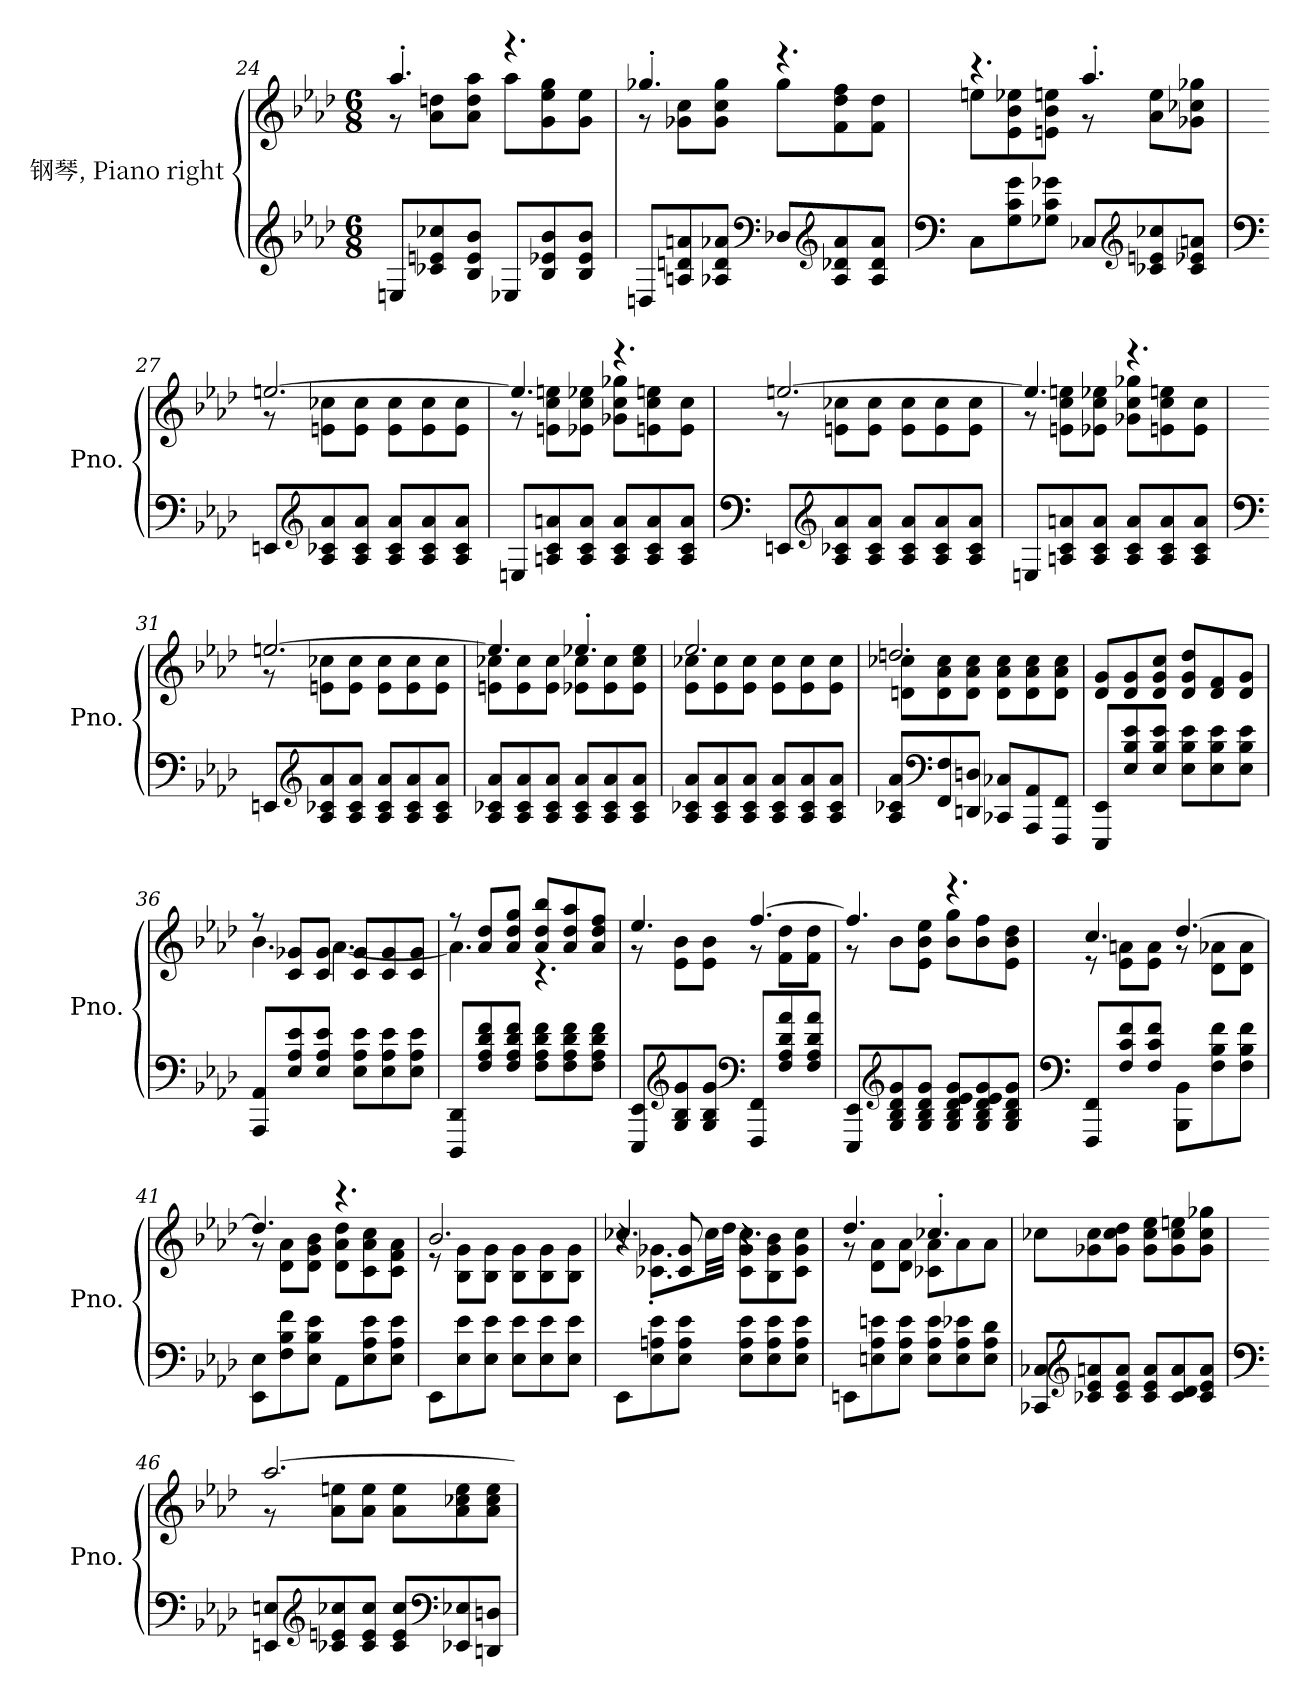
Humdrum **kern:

**kern	**kern
*part1	*part1
*staff2	*staff1
*I"钢琴, Piano right	*
*I'Pno.	*
*clefG2	*clefG2
*k[b-e-a-d-]	*k[b-e-a-d-]
*M6/8	*M6/8
=24	=24
*	*^
8En/L	4.aa-'/	8r
*	*MM109	*
8c-X/ 8en/ 8cc-X/	.	8a-\ 8ddn\L
8B-/ 8e/ 8b-/J	.	8a-\ 8dd\ 8aa-\J
*	*MM110	*
8E-X/L	4.r	8aa-\L
*	*MM106	*
8B-/ 8e-X/ 8b-/	.	8g\ 8ee-\ 8gg\
*	*MM104	*
8B-/ 8e-/ 8b-/J	.	8g\ 8ee-\J
!!LO:LB:g=z	!!
=25	=25	=25
*	*MM106	*
8Dn/L	4.gg-X'/	8r
*	*MM109	*
8An/ 8dn/ 8an/	.	8g-X\ 8cc\L
8A-X/ 8d/ 8a-X/J	.	8g-\ 8cc\ 8gg-\J
*clefF4	*	*
*	*MM110	*
8D-X/L	4.r	8gg-\L
*clefG2	*	*
*	*MM106	*
8A-/ 8d-X/ 8a-/	.	8f\ 8dd-\ 8ff\
*	*MM102	*
8A-/ 8d-/ 8a-/J	.	8f\ 8dd-\J
=26	=26	=26
*clefF4	*	*
*	*MM104	*
8C\L	4.r	8een\L
*	*MM106	*
8G\ 8c\ 8g\	.	8e-\ 8b-\ 8ee-X\
8G-X\ 8c\ 8g-X\J	.	8en\ 8b-\ 8een\J
*	*MM108	*
8C-X/L	4.aa-'/	8r
*clefG2	*	*
*	*MM104	*
8c-X/ 8en/ 8cc-X/	.	8a-\ 8ee\L
8c-/ 8e-X/ 8an/J	.	8g-X\ 8cc-X\ 8gg-X\J
=27	=27	=27
*clefF4	*	*
*	*MM106	*
8EEn/L	[2.een/	8r
*clefG2	*	*
*	*MM109	*
8A-/ 8c-X/ 8a-/	.	8en\ 8cc-X\L
*	*MM111	*
8A-/ 8c-/ 8a-/J	.	8e\ 8cc-\J
*	*MM110	*
8A-/ 8c-/ 8a-/L	.	8e\ 8cc-\L
*	*MM106	*
8A-/ 8c-/ 8a-/	.	8e\ 8cc-\
8A-/ 8c-/ 8a-/J	.	8e\ 8cc-\J
!!LO:LB:g=z	!!
=28	=28	=28
8En/L	4.ee/]	8r
*	*MM109	*
8An/ 8c/ 8an/	.	8en\ 8cc\ 8een\L
8A/ 8c/ 8a/J	.	8e-X\ 8cc\ 8ee-X\J
*	*MM110	*
8A/ 8c/ 8a/L	4.r	8g-X\ 8cc\ 8gg-X\L
*	*MM106	*
8A/ 8c/ 8a/	.	8en\ 8cc\ 8een\
8A/ 8c/ 8a/J	.	8e\ 8cc\J
=29	=29	=29
*clefF4	*	*
8EEn/L	[2.een/	8r
*clefG2	*	*
*	*MM109	*
8A-/ 8c-X/ 8a-/	.	8en\ 8cc-X\L
*	*MM111	*
8A-/ 8c-/ 8a-/J	.	8e\ 8cc-\J
*	*MM110	*
8A-/ 8c-/ 8a-/L	.	8e\ 8cc-\L
*	*MM106	*
8A-/ 8c-/ 8a-/	.	8e\ 8cc-\
8A-/ 8c-/ 8a-/J	.	8e\ 8cc-\J
=30	=30	=30
8En/L	4.ee/]	8r
*	*MM109	*
8An/ 8c/ 8an/	.	8en\ 8cc\ 8een\L
8A/ 8c/ 8a/J	.	8e-X\ 8cc\ 8ee-X\J
*	*MM110	*
8A/ 8c/ 8a/L	4.r	8g-X\ 8cc\ 8gg-X\L
*	*MM106	*
8A/ 8c/ 8a/	.	8en\ 8cc\ 8een\
8A/ 8c/ 8a/J	.	8e\ 8cc\J
!!LO:LB:g=z	!!
=31	=31	=31
*clefF4	*	*
8EEn/L	[2.een/	8r
*clefG2	*	*
*	*MM109	*
8A-/ 8c-X/ 8a-/	.	8en\ 8cc-X\L
*	*MM111	*
8A-/ 8c-/ 8a-/J	.	8e\ 8cc-\J
*	*MM110	*
8A-/ 8c-/ 8a-/L	.	8e\ 8cc-\L
*	*MM106	*
8A-/ 8c-/ 8a-/	.	8e\ 8cc-\
8A-/ 8c-/ 8a-/J	.	8e\ 8cc-\J
=32	=32	=32
8A-/ 8c-X/ 8a-/L	4.ee/]	8en\ 8cc-X\L
*	*MM109	*
8A-/ 8c-/ 8a-/	.	8e\ 8cc-\
*	*MM111	*
8A-/ 8c-/ 8a-/J	.	8e\ 8cc-\J
*	*MM110	*
8A-/ 8c-/ 8a-/L	4.ee-X'/	8e-X\ 8cc-\L
*	*MM106	*
8A-/ 8c-/ 8a-/	.	8e-\ 8cc-\
8A-/ 8c-/ 8a-/J	.	8e-\ 8cc-\ 8ee-\J
=33	=33	=33
8A-/ 8c-X/ 8a-/L	2.ee-/	8e-\ 8cc-X\L
*	*MM109	*
8A-/ 8c-/ 8a-/	.	8e-\ 8cc-\
*	*MM111	*
8A-/ 8c-/ 8a-/J	.	8e-\ 8cc-\J
*	*MM110	*
8A-/ 8c-/ 8a-/L	.	8e-\ 8cc-\L
*	*MM106	*
8A-/ 8c-/ 8a-/	.	8e-\ 8cc-\
8A-/ 8c-/ 8a-/J	.	8e-\ 8cc-\J
=34	=34	=34
8A-/ 8c-X/ 8a-/L	2.ddn/	8dn\ 8cc-X\L
*clefF4	*	*
*	*MM109	*
8FF/ 8F/	.	8d\ 8a-\ 8cc-\
*	*MM111	*
8DDn/ 8Dn/J	.	8d\ 8a-\ 8cc-\J
*	*MM110	*
8CC-X/ 8C-X/L	.	8d\ 8a-\ 8cc-\L
*	*MM106	*
8AAA-/ 8AA-/	.	8d\ 8a-\ 8cc-\
8FFF/ 8FF/J	.	8d\ 8a-\ 8cc-\J
*	*v	*v
!!LO:LB:g=z
=35	=35
*	*MM99
8EEE-/ 8EE-/L	8d-/ 8g/L
*	*MM111
8E-/ 8B-/ 8e-/	8d-/ 8g/
8E-/ 8B-/ 8e-/J	8d-/ 8g/ 8cc/J
*	*MM106
8E-\ 8B-\ 8e-\L	8d-/ 8g/ 8dd-/L
*	*MM110
8E-\ 8B-\ 8e-\	8d-/ 8f/
*	*MM105
8E-\ 8B-\ 8e-\J	8d-/ 8g/J
=36	=36
*	*MM101
*	*^
8AAA-/ 8AA-/L	8r	4.b-\
*	*MM112	*
8E-/ 8A-/ 8e-/	8c/ 8g-X/L	.
*	*MM111	*
8E-/ 8A-/ 8e-/J	8c/ 8g-/J	.
8E-\ 8A-\ 8e-\L	8c/ 8g-/L	[4.a-\
*	*MM106	*
8E-\ 8A-\ 8e-\	8c/ 8g-/	.
*	*MM104	*
8E-\ 8A-\ 8e-\J	8c/ 8g-/J	.
=37	=37	=37
*	*MM102	*
8DDD-/ 8DD-/L	8r	4.a-\]
*	*MM111	*
8F/ 8A-/ 8d-/ 8f/	8a-/ 8dd-/L	.
*	*MM109	*
8F/ 8A-/ 8d-/ 8f/J	8a-/ 8dd-/ 8gg/J	.
8F\ 8A-\ 8d-\ 8f\L	8a-/ 8dd-/ 8bb-/L	4.r
8F\ 8A-\ 8d-\ 8f\	8a-/ 8dd-/ 8aa-/	.
*	*MM105	*
8F\ 8A-\ 8d-\ 8f\J	8a-/ 8dd-/ 8ff/J	.
=38	=38	=38
8EEE-/ 8EE-/L	4.ee-/	8r
*clefG2	*	*
*	*MM108	*
8G/ 8B-/ 8g/	.	8e-\ 8b-\L
*	*MM104	*
8G/ 8B-/ 8g/J	.	8e-\ 8b-\J
*clefF4	*	*
*	*MM108	*
8FFF/ 8FF/L	[4.ff/	8r
*	*MM106	*
8F/ 8A-/ 8d-/ 8a-/	.	8f\ 8dd-\L
8F/ 8A-/ 8d-/ 8a-/J	.	8f\ 8dd-\J
!!LO:LB:g=z	!!
=39	=39	=39
*	*MM101	*
8EEE-/ 8EE-/L	4.ff/]	8r
*clefG2	*	*
*	*MM111	*
8G/ 8B-/ 8d-/ 8g/	.	8b-\L
*	*MM109	*
8G/ 8B-/ 8d-/ 8g/J	.	8e-\ 8b-\ 8ee-\J
8G/ 8B-/ 8d-/ 8e-/ 8g/L	4.r	8b-\ 8gg\L
8G/ 8B-/ 8d-/ 8e-/ 8g/	.	8b-\ 8ff\
*	*MM105	*
8G/ 8B-/ 8d-/ 8g/J	.	8e-\ 8b-\ 8dd-\J
=40	=40	=40
*clefF4	*	*
*	*MM102	*
8FFF/ 8FF/L	4.cc/	8r
*	*MM105	*
8F/ 8c/ 8f/	.	8e-\ 8an\L
*	*MM104	*
8F/ 8c/ 8f/J	.	8e-\ 8a\J
*	*MM106	*
8BBB-\ 8BB-\L	[4.dd-/	8r
*	*MM104	*
8F\ 8B-\ 8f\	.	8d-\ 8a-X\L
8F\ 8B-\ 8f\J	.	8d-\ 8a-\J
=41	=41	=41
*	*MM92	*
8EE-\ 8E-\L	4.dd-/]	8r
*	*MM106	*
8F\ 8B-\ 8f\	.	8d-\ 8a-\L
*	*MM102	*
8E-\ 8B-\ 8e-\J	.	8d-\ 8g\ 8b-\J
8AA-\L	4.r	8d-\ 8a-\ 8dd-\L
*	*MM104	*
8E-\ 8A-\ 8e-\	.	8c\ 8a-\ 8cc\
*	*MM99	*
8E-\ 8A-\ 8e-\J	.	8c\ 8f\ 8a-\J
=42	=42	=42
*	*MM102	*
8EE-\L	2.b-/	8r
*	*MM106	*
8E-\ 8e-\	.	8B-\ 8g\L
8E-\ 8e-\J	.	8B-\ 8g\J
8E-\ 8e-\L	.	8B-\ 8g\L
8E-\ 8e-\	.	8B-\ 8g\
*	*MM100	*
8E-\ 8e-\J	.	8B-\ 8g\J
*	*v	*v
!!LO:PB:g=z
=43	=43
*	*MM104
*	*^
*	*	*^
8EE-\L	4.cc-X/	8r	4r
*	*MM107	*	*
8E-\ 8An\ 8e-\	.	8.c-X\' 8.g-X\'L	.
*	*MM105	*	*
8E-\ 8A\ 8e-\J	.	.	8c-/ 8g-/
.	.	32cc-\LL	.
*	*MM114	*	*
.	.	32dd-\JJJ	.
*	*MM108	*	*
8E-\ 8A\ 8e-\L	4.r	8c-\ 8g-\ 8cc-\L	4.r
*	*MM104	*	*
8E-\ 8A\ 8e-\	.	8B-\ 8g-\ 8b-\	.
8E-\ 8A\ 8e-\J	.	8c-\ 8g-\ 8cc-\J	.
*	*v	*v	*v
=44	=44
*	*MM103
*	*^
8EEn\L	4.dd-/	8r
*	*MM106	*
8En\ 8A-\ 8en\	.	8d-\ 8a-\L
*	*MM108	*
8E\ 8A-\ 8e\J	.	8d-\ 8a-\J
*	*MM107	*
8E\ 8A-\ 8e\L	4.cc-X'/	8c-X\ 8a-\L
*	*MM106	*
8E\ 8A-\ 8e-X\	.	8a-\
8E\ 8A-\ 8d-\J	.	8a-\J
*	*v	*v
=45	=45
8CC-X/ 8C-X/L	8cc-X\L
*clefG2	*
*	*MM109
8c-X/ 8e-/ 8an/	8g-X\ 8cc-\
8c-/ 8e-/ 8a/J	8g-\ 8cc-\ 8dd-\J
*	*MM110
8c-/ 8e-/ 8a/L	8g-\ 8cc-\ 8ee-\L
*	*MM106
8c-/ 8d-/ 8a/	8g-\ 8cc-\ 8een\
8c-/ 8e-/ 8a/J	8g-\ 8cc-\ 8gg-X\J
!!LO:LB:g=z
=46	=46
*clefF4	*
*	*MM106
*	*^
8EEn/ 8En/L	[2.aa-/	8r
*clefG2	*	*
*	*MM109	*
8c-X/ 8en/ 8cc-X/	.	8a-\ 8een\L
*	*MM111	*
8c-/ 8e/ 8cc-/J	.	8a-\ 8ee\J
*	*MM110	*
8c-/ 8e/ 8cc-/L	.	8a-\ 8ee\L
*clefF4	*	*
*	*MM106	*
8EE-X/ 8E-X/	.	8a-\ 8cc-X\ 8ee\
8DDn/ 8Dn/J	.	8a-\ 8cc-\ 8ee\J
*	*v	*v
=	=
*-	*-
